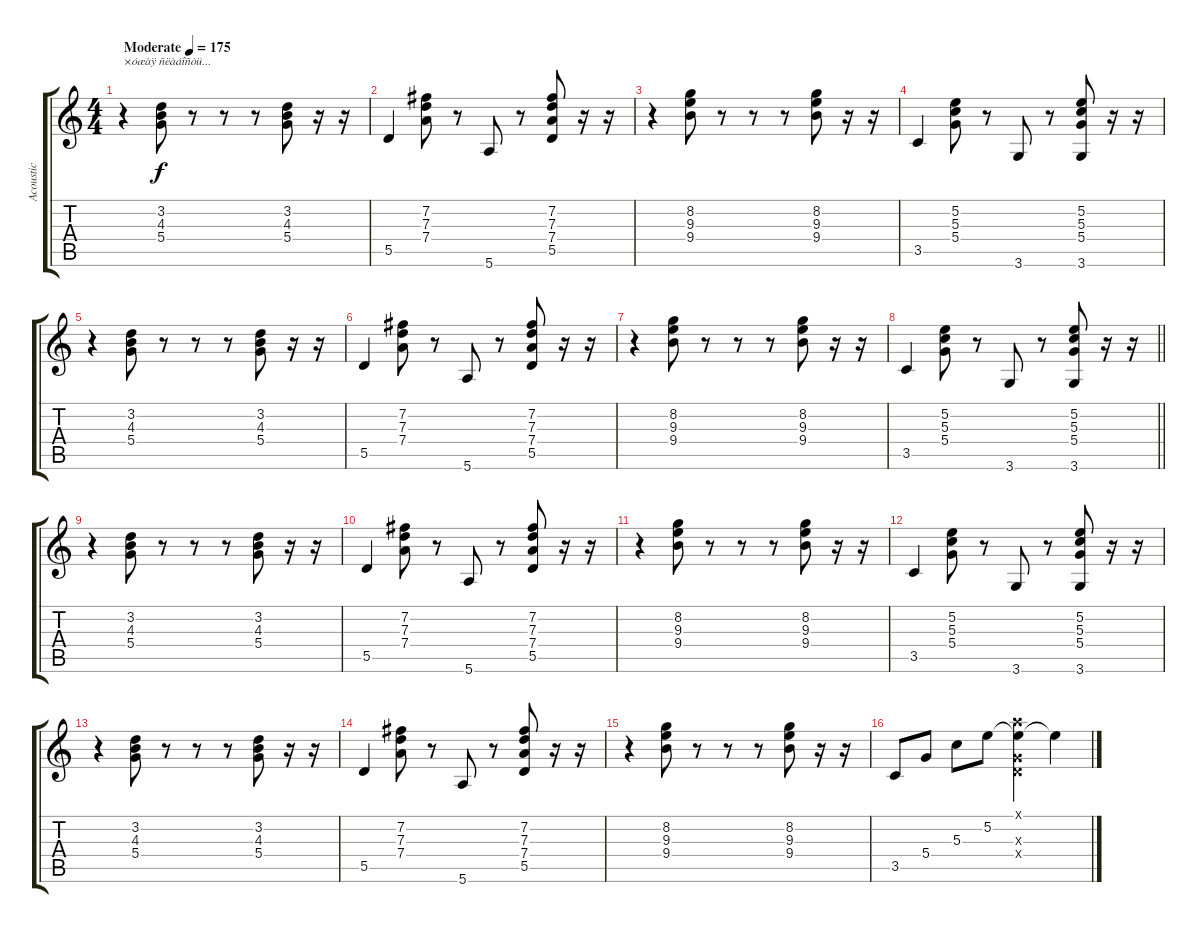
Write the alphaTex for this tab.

\track ("Acoustic" "Acoustic") {instrument acousticguitarsteel}
\staff {score tabs}
\tuning (E4 B3 G3 D3 A2 E2) {hide}
\ts (4 4)
\tempo (175 "Moderate")
\clef g2
\ks c
r.4{txt "×óæàÿ ñëàáîñòü..." dy f instrument acousticguitarsteel} (3.2 4.3 5.4).8 r.8 r.8 r.8 (3.2 4.3 5.4).8 r.16 r.16 |
5.5.4 (7.2 7.3 7.4).8 r.8 5.6.8 r.8 (7.2 7.3 7.4 5.5).8 r.16 r.16 |
r.4 (8.2 9.3 9.4).8 r.8 r.8 r.8 (8.2 9.3 9.4).8 r.16 r.16 |
3.5.4 (5.2 5.3 5.4).8 r.8 3.6.8 r.8 (5.2 5.3 5.4 3.6).8 r.16 r.16 |
r.4 (3.2 4.3 5.4).8 r.8 r.8 r.8 (3.2 4.3 5.4).8 r.16 r.16 |
5.5.4 (7.2 7.3 7.4).8 r.8 5.6.8 r.8 (7.2 7.3 7.4 5.5).8 r.16 r.16 |
r.4 (8.2 9.3 9.4).8 r.8 r.8 r.8 (8.2 9.3 9.4).8 r.16 r.16 |
\barLineRight lightlight
3.5.4 (5.2 5.3 5.4).8 r.8 3.6.8 r.8 (5.2 5.3 5.4 3.6).8 r.16 r.16 |
r.4 (3.2 4.3 5.4).8 r.8 r.8 r.8 (3.2 4.3 5.4).8 r.16 r.16 |
5.5.4 (7.2 7.3 7.4).8 r.8 5.6.8 r.8 (7.2 7.3 7.4 5.5).8 r.16 r.16 |
r.4 (8.2 9.3 9.4).8 r.8 r.8 r.8 (8.2 9.3 9.4).8 r.16 r.16 |
3.5.4 (5.2 5.3 5.4).8 r.8 3.6.8 r.8 (5.2 5.3 5.4 3.6).8 r.16 r.16 |
r.4 (3.2 4.3 5.4).8 r.8 r.8 r.8 (3.2 4.3 5.4).8 r.16 r.16 |
5.5.4 (7.2 7.3 7.4).8 r.8 5.6.8 r.8 (7.2 7.3 7.4 5.5).8 r.16 r.16 |
r.4 (8.2 9.3 9.4).8 r.8 r.8 r.8 (8.2 9.3 9.4).8 r.16 r.16 |
3.5.8 5.4.8 5.3.8 5.2.8 (5.1{x} 5.2{t} 0.3{x} 0.4{x}).4 5.2{t}.4
